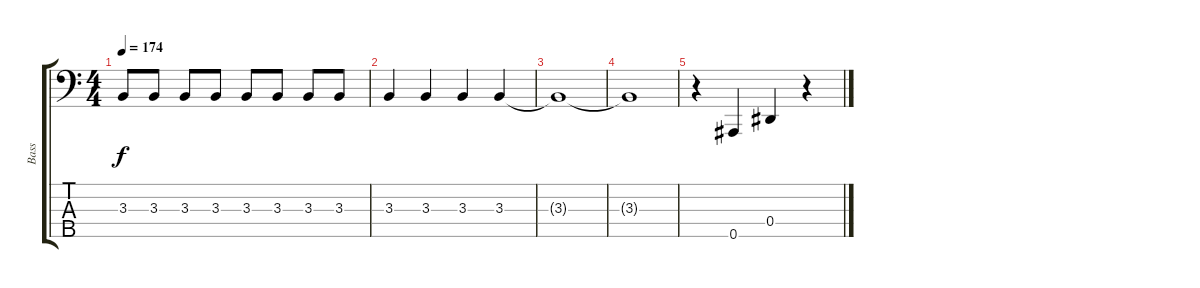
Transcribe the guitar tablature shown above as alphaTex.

\track ("Bass" "Bass") {instrument electricbassfinger}
\staff {score tabs}
\tuning (Gb2 Db2 Ab1 Eb1 Bb0) {hide}
\ts (4 4)
\tempo 174
\clef f4
\ks c
3.3.8{dy f} 3.3.8 3.3.8 3.3.8 3.3.8 3.3.8 3.3.8 3.3.8 |
3.3.4 3.3.4 3.3.4 3.3.4 |
3.3{t}.1 |
3.3{t}.1 |
r.4 0.5.4 0.4.4 r.4
